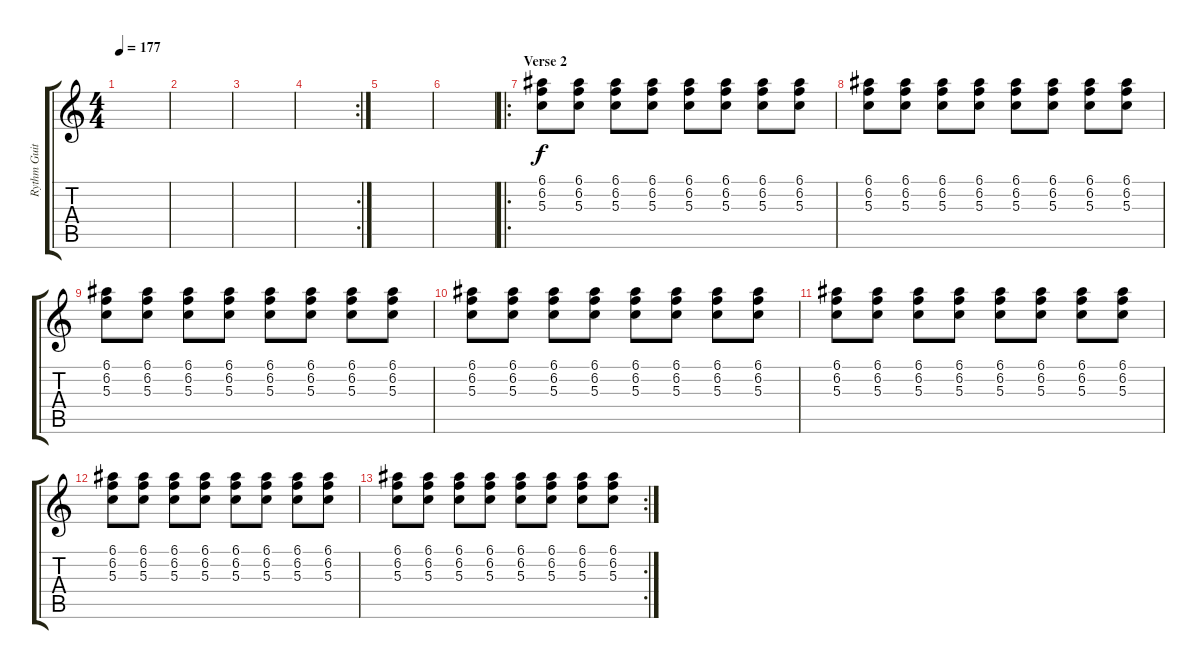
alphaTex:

\track ("Rythm Guitar 1" "Rythm Guit") {instrument overdrivenguitar}
\staff {score tabs}
\tuning (E4 B3 G3 D3 A2 D2) {hide}
\ts (4 4)
\tempo 177
\clef g2
\ks c
|
|
|
\rc 2
|
|
|
\ro
\section ("" "Verse 2")
(6.1 6.2 5.3).8 (6.1 6.2 5.3).8 (6.1 6.2 5.3).8 (6.1 6.2 5.3).8 (6.1 6.2 5.3).8 (6.1 6.2 5.3).8 (6.1 6.2 5.3).8 (6.1 6.2 5.3).8 |
(6.1 6.2 5.3).8 (6.1 6.2 5.3).8 (6.1 6.2 5.3).8 (6.1 6.2 5.3).8 (6.1 6.2 5.3).8 (6.1 6.2 5.3).8 (6.1 6.2 5.3).8 (6.1 6.2 5.3).8 |
(6.1 6.2 5.3).8 (6.1 6.2 5.3).8 (6.1 6.2 5.3).8 (6.1 6.2 5.3).8 (6.1 6.2 5.3).8 (6.1 6.2 5.3).8 (6.1 6.2 5.3).8 (6.1 6.2 5.3).8 |
(6.1 6.2 5.3).8 (6.1 6.2 5.3).8 (6.1 6.2 5.3).8 (6.1 6.2 5.3).8 (6.1 6.2 5.3).8 (6.1 6.2 5.3).8 (6.1 6.2 5.3).8 (6.1 6.2 5.3).8 |
(6.1 6.2 5.3).8 (6.1 6.2 5.3).8 (6.1 6.2 5.3).8 (6.1 6.2 5.3).8 (6.1 6.2 5.3).8 (6.1 6.2 5.3).8 (6.1 6.2 5.3).8 (6.1 6.2 5.3).8 |
(6.1 6.2 5.3).8 (6.1 6.2 5.3).8 (6.1 6.2 5.3).8 (6.1 6.2 5.3).8 (6.1 6.2 5.3).8 (6.1 6.2 5.3).8 (6.1 6.2 5.3).8 (6.1 6.2 5.3).8 |
\rc 2
(6.1 6.2 5.3).8 (6.1 6.2 5.3).8 (6.1 6.2 5.3).8 (6.1 6.2 5.3).8 (6.1 6.2 5.3).8 (6.1 6.2 5.3).8 (6.1 6.2 5.3).8 (6.1 6.2 5.3).8
